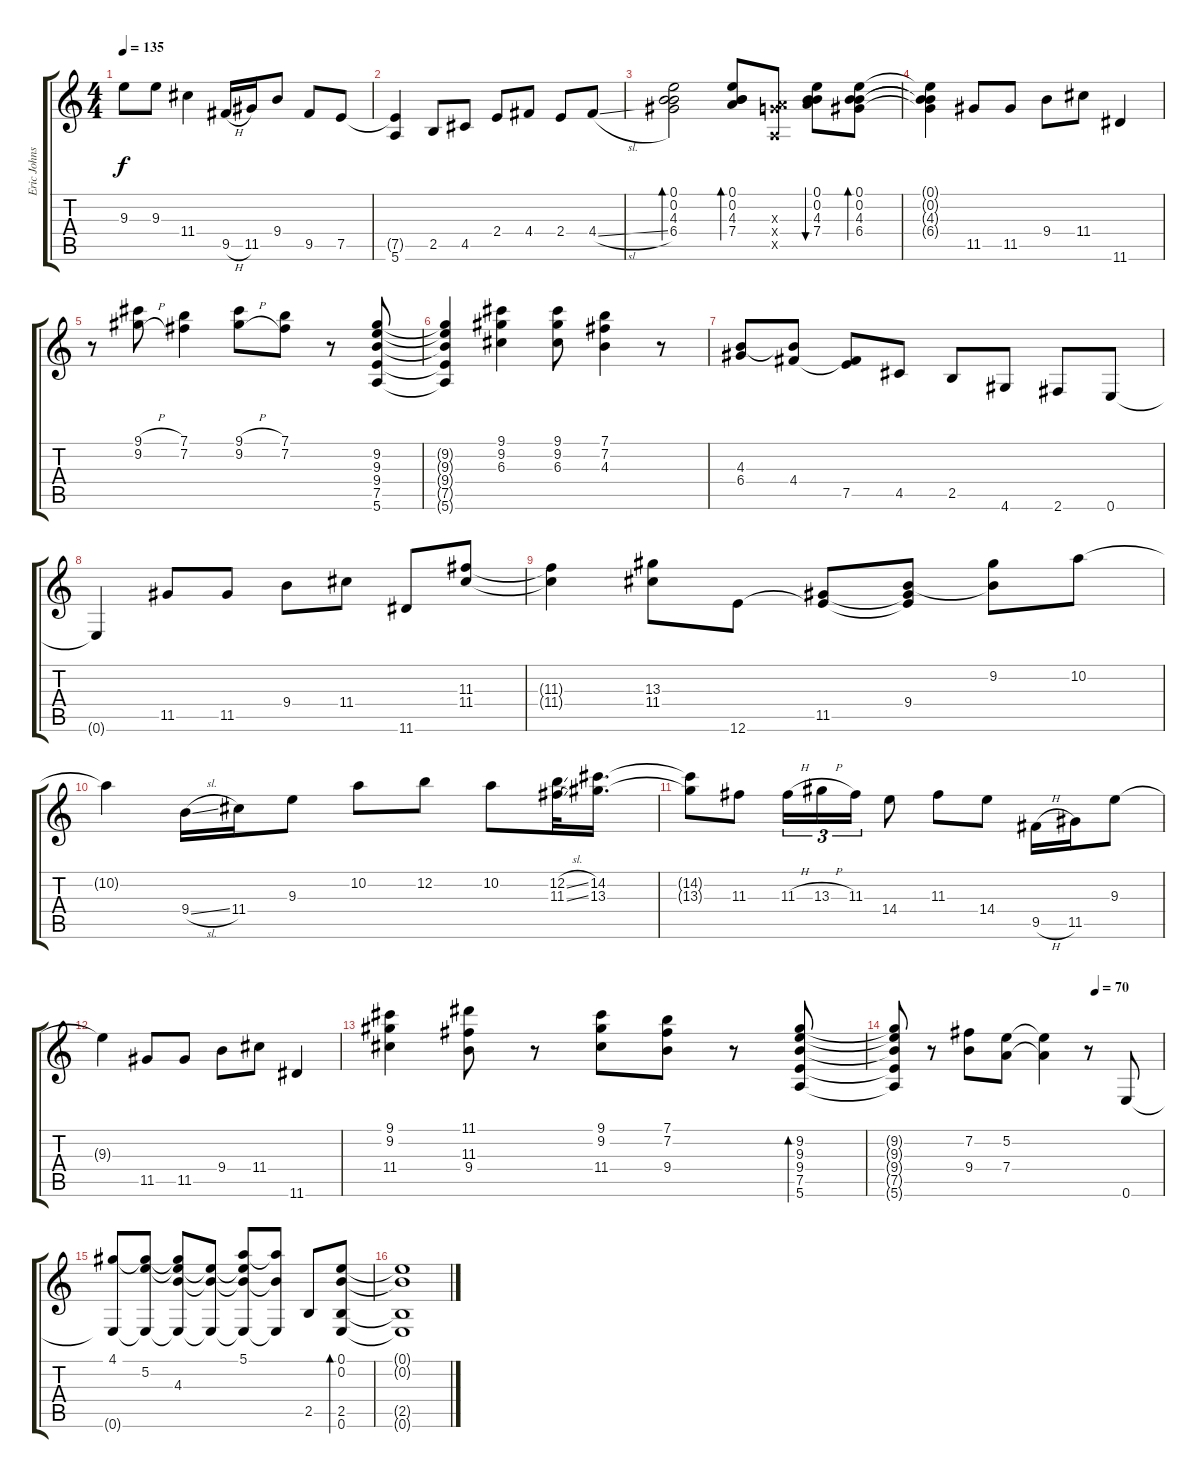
\track ("Eric Johnson " "Eric Johns") {instrument electricguitarjazz}
\staff {score tabs}
\tuning (E4 B3 G3 D3 A2 E2) {hide}
\ts (4 4)
\tempo 135
\clef g2
\ks c
9.3{t}.8{dy f} 9.3.8 11.4.4 9.5{h}.16 11.5.16 9.4.8 9.5.8 7.5.8 |
(7.5{t} 5.6).4 2.5.8 4.5.8 2.4.8 4.4.8 2.4.8 4.4{sl}.8 |
(0.1 0.2 4.3 6.4).2{bd 120} (0.1 0.2 4.3 7.4).8{bd 120} (0.3{x} 7.4{x} 0.5{x}).8 (0.1 0.2 4.3 7.4).8{bu 120} (0.1 0.2 4.3 6.4).8{bd 120} |
(0.1{t} 0.2{t} 4.3{t} 6.4{t}).4 11.5.8 11.5.8 9.4.8 11.4.8 11.6.4 |
r.8 (9.1{h} 9.2{h}).8 (7.1 7.2).4 (9.1{h} 9.2{h}).8 (7.1 7.2).8 r.8 (9.2 9.3 9.4 7.5 5.6).8 |
(9.2{t} 9.3{t} 9.4{t} 7.5{t} 5.6{t}).4 (9.1 9.2 6.3).4 (9.1 9.2 6.3).8 (7.1 7.2 4.3).4 r.8 |
(4.3 6.4).8 (4.3{t} 4.4).8 (4.4{t} 7.5).8 4.5.8 2.5.8 4.6.8 2.6.8 0.6.8 |
0.6{t}.4 11.5.8 11.5.8 9.4.8 11.4.8 11.6.8 (11.3 11.4).8 |
(11.3{t} 11.4{t}).4 (13.3 11.4).8 12.6.8 (11.5 12.6{t}).8 (9.4 11.5{t} 12.6{t}).8 (9.2 9.4{t}).8 10.2.8 |
10.2{t}.4 9.4{sl}.16 11.4.16 9.3.8 10.2.8 12.2.8 10.2.8 (12.2{sl} 11.3{sl}).32 (14.2 13.3).16{d} |
(14.2{t} 13.3{t}).8 11.3.8 11.3{h}.16{tu (3 2)} 13.3{h}.16{tu (3 2)} 11.3.16{tu (3 2)} 14.4.8 11.3.8 14.4.8 9.5{h}.16 11.5.16 9.3.8 |
9.3{t}.4 11.5.8 11.5.8 9.4.8 11.4.8 11.6.4 |
(9.1 9.2 11.4).4 (11.1 11.3 9.4).8 r.8 (9.1 9.2 11.4).8 (7.1 7.2 9.4).8 r.8 (9.2 9.3 9.4 7.5 5.6).8{bd 240} |
\tempo (70 0.75)
(9.2{t} 9.3{t} 9.4{t} 7.5{t} 5.6{t}).8 r.8 (7.2 9.4).8 (5.2 7.4).8 (5.2{t} 7.4{t}).4 r.8 0.6.8 |
(4.1 0.6{t}).8 (4.1{t} 5.2 0.6{t}).8 (4.1{t} 5.2{t} 4.3 0.6{t}).8 (5.2{t} 4.3{t} 0.6{t}).8 (5.1 5.2{t} 4.3{t} 0.6{t}).8 (5.1{t} 4.3{t} 0.6{t}).8 2.5.8 (0.1 0.2 2.5 0.6).8{bd 480} |
(0.1{t} 0.2{t} 2.5{t} 0.6{t}).1
